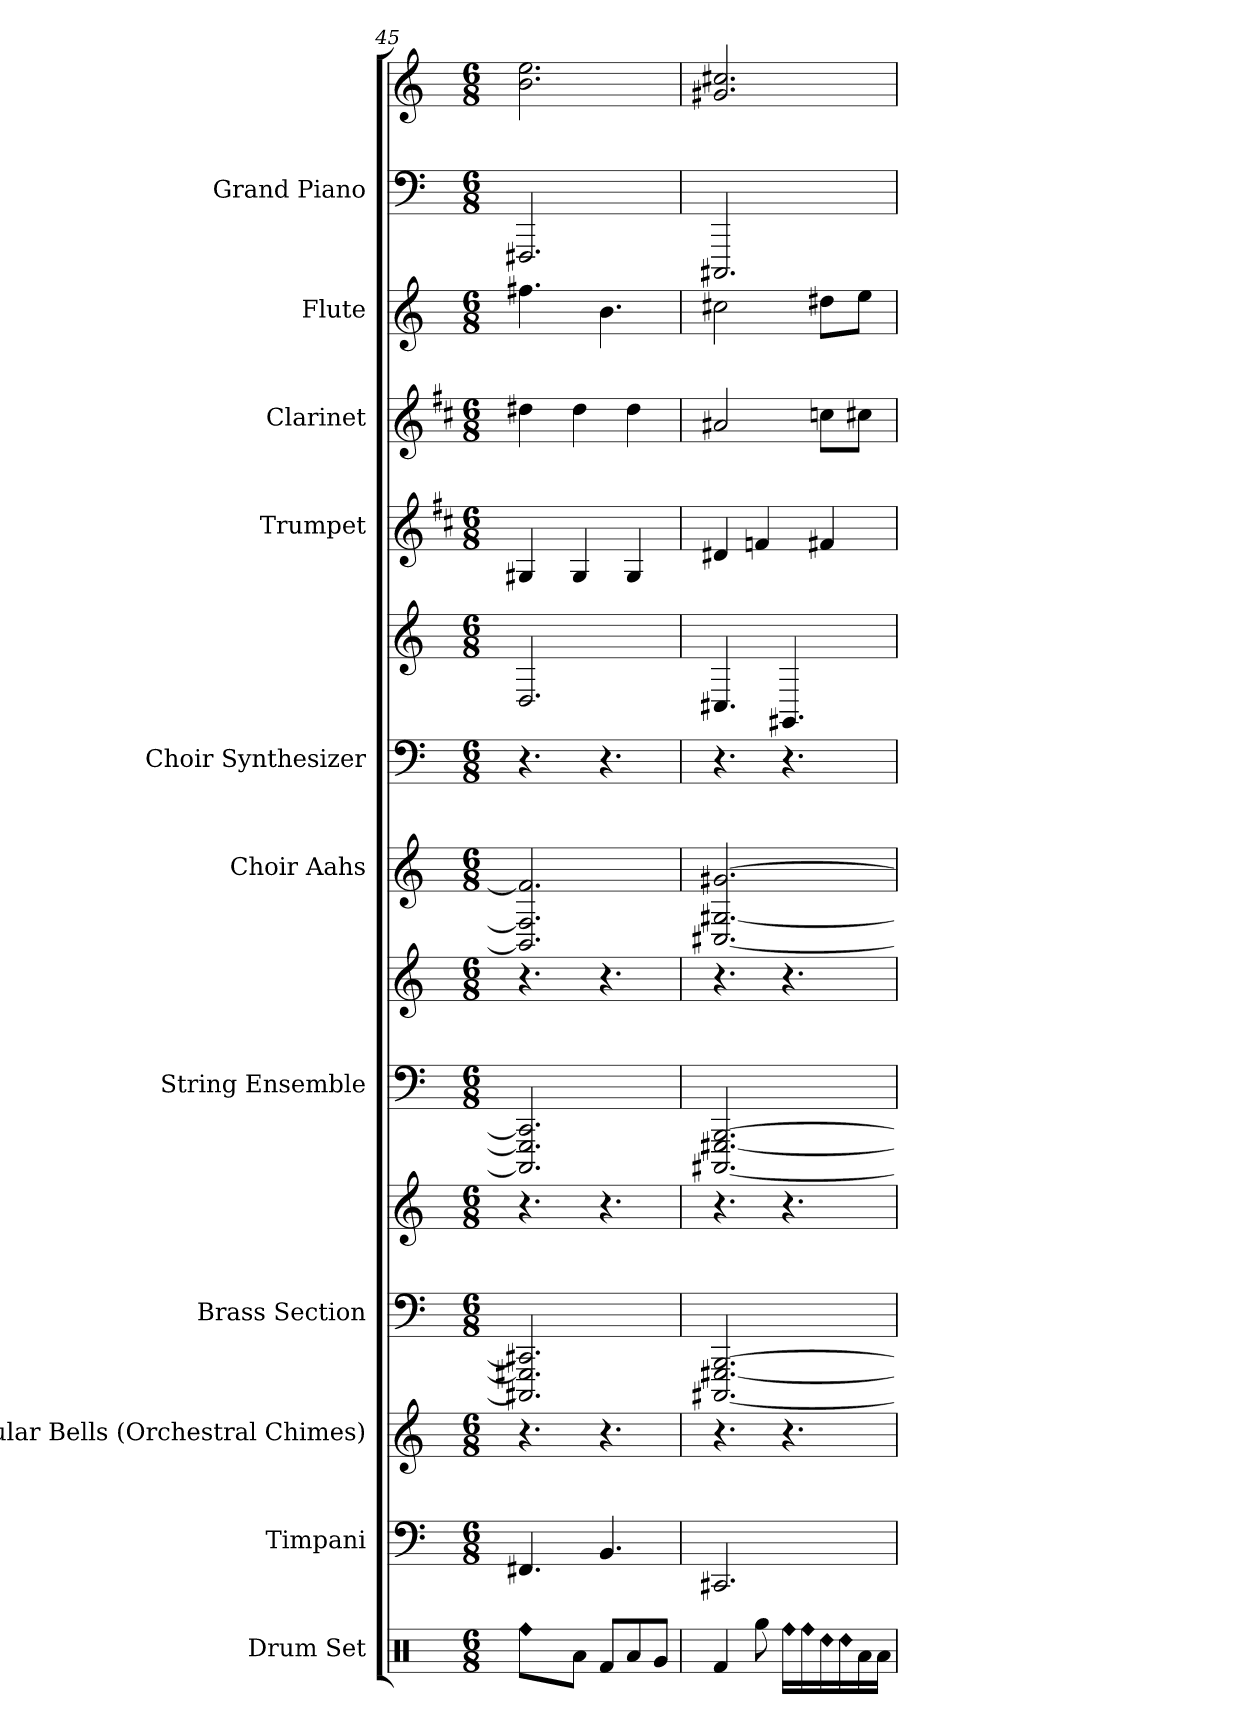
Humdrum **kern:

**kern	**kern	**kern	**kern	**kern	**kern	**kern	**kern	**kern	**kern	**kern	**kern	**kern	**kern	**kern
*part11	*part10	*part9	*part8	*part8	*part7	*part7	*part6	*part5	*part5	*part4	*part3	*part2	*part1	*part1
*staff15	*staff14	*staff13	*staff12	*staff11	*staff10	*staff9	*staff8	*staff7	*staff6	*staff5	*staff4	*staff3	*staff2	*staff1
*I"Drum Set	*I"Timpani	*I"Tubular Bells (Orchestral Chimes)	*I"Brass Section	*	*I"String Ensemble	*	*I"Choir Aahs	*I"Choir Synthesizer	*	*I"Trumpet	*I"Clarinet	*I"Flute	*I"Grand Piano	*
*I'Drs.	*I'Timp.	*I'Tu. Be.	*I'Brs. Se.	*	*I'St. Ens.	*	*I'Ch. Aa.	*I'Synth.	*	*I'Tpt.	*I'Cl.	*I'Fl.	*I'Pno.	*
*clefX	*clefF4	*clefG2	*clefF4	*clefG2	*clefF4	*clefG2	*clefG2	*clefF4	*clefG2	*clefG2	*clefG2	*clefG2	*clefF4	*clefG2
*	*	*	*	*	*	*	*	*	*	*ITrd1c2	*ITrd1c2	*	*	*
*k[]	*k[]	*k[]	*k[]	*k[]	*k[]	*k[]	*k[]	*k[]	*k[]	*k[]	*k[]	*k[]	*k[]	*k[]
*M6/8	*M6/8	*M6/8	*M6/8	*M6/8	*M6/8	*M6/8	*M6/8	*M6/8	*M6/8	*M6/8	*M6/8	*M6/8	*M6/8	*M6/8
=45	=45	=45	=45	=45	=45	=45	=45	=45	=45	=45	=45	=45	=45	=45
!LO:N:head=diamond	!	!	!	!	!	!	!	!	!	!	!	!	!	!
8RffL	4.FF#X	4.r	2.CCC#X] 2.GGG#X] 2.CC#X]	4.r	2.CCC#] 2.GGG#] 2.CC#]	4.r	2.BB] 2.F#] 2.f#]	4.r	2.D	4F#X	4cc#X	4.ff#X	2.FFF#X	2.ee 2.b
8R	.	.	.	.	.	.	.	.	.	.	.	.	.	.
8RaJ	.	.	.	.	.	.	.	.	.	4F#	4cc#	.	.	.
8RfL	4.BB	4.r	.	4.r	.	4.r	.	4.r	.	.	.	4.b	.	.
8Ra	.	.	.	.	.	.	.	.	.	4F#	4cc#	.	.	.
8RgJ	.	.	.	.	.	.	.	.	.	.	.	.	.	.
=46	=46	=46	=46	=46	=46	=46	=46	=46	=46	=46	=46	=46	=46	=46
4Rf	2.CC#X	4.r	[2.CCC#X [2.GGG#X [2.BBB	4.r	[2.CCC#X [2.GGG#X [2.BBB	4.r	[2.C#X [2.G#X [2.g#X	4.r	4.C#X	4c#X	2g#X	2cc#X	2.CCC#X	2.g#X 2.cc#X
8Rgg	.	.	.	.	.	.	.	.	.	4e-X	.	.	.	.
!LO:N:head=diamond	!	!	!	!	!	!	!	!	!	!	!	!	!	!
16RffLL	.	4.r	.	4.r	.	4.r	.	4.r	4.GG#X	.	.	.	.	.
!LO:N:head=diamond	!	!	!	!	!	!	!	!	!	!	!	!	!	!
16Rff	.	.	.	.	.	.	.	.	.	.	.	.	.	.
!LO:N:head=diamond	!	!	!	!	!	!	!	!	!	!	!	!	!	!
16Rdd	.	.	.	.	.	.	.	.	.	4en	8b-XL	8dd#XL	.	.
!LO:N:head=diamond	!	!	!	!	!	!	!	!	!	!	!	!	!	!
16Rdd	.	.	.	.	.	.	.	.	.	.	.	.	.	.
16Ra	.	.	.	.	.	.	.	.	.	.	8bnJ	8eeJ	.	.
16RaJJ	.	.	.	.	.	.	.	.	.	.	.	.	.	.
=	=	=	=	=	=	=	=	=	=	=	=	=	=	=
*-	*-	*-	*-	*-	*-	*-	*-	*-	*-	*-	*-	*-	*-	*-
